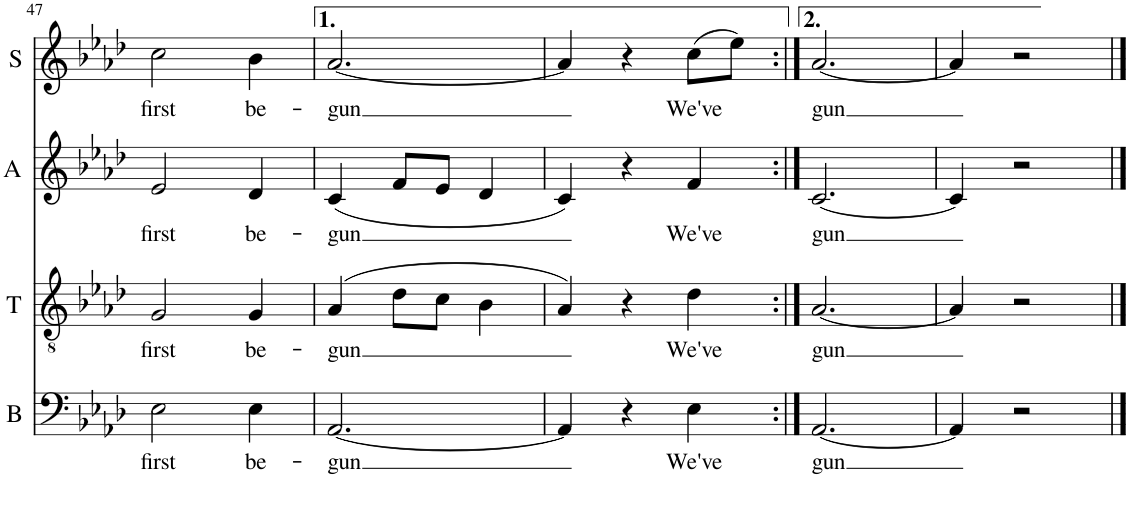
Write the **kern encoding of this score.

**kern	**text	**kern	**text	**kern	**text	**kern	**text
*part4	*part4	*part3	*part3	*part2	*part2	*part1	*part1
*staff4	*staff4	*staff3	*staff3	*staff2	*staff2	*staff1	*staff1
*I"B	*	*I"T	*	*I"A	*	*I"S	*
*I'B	*	*I'T	*	*I'A	*	*I'S	*
!!LO:PB:g=z
*clefF4	*	*clefGv2	*	*clefG2	*	*clefG2	*
*k[b-e-a-d-]	*	*k[b-e-a-d-]	*	*k[b-e-a-d-]	*	*k[b-e-a-d-]	*
*M3/4	*	*M3/4	*	*M3/4	*	*M3/4	*
=47	=47	=47	=47	=47	=47	=47	=47
!	!LO:LY:b	!	!LO:LY:b	!	!LO:LY:b	!	!LO:LY:b
2E-\	first	2G/	first	2e-/	first	2cc\	first
!	!LO:LY:b	!	!LO:LY:b	!	!LO:LY:b	!	!LO:LY:b
4E-\	be-	4G/	be-	4d-/	be-	4b-\	be-
=48	=48	=48	=48	=48	=48	=48	=48
!	!LO:LY:b	!	!LO:LY:b	!	!LO:LY:b	!	!LO:LY:b
[2.AA-/	-gun	(4A-/	-gun	(4c/	-gun	[2.a-/	-gun
.	.	8d-\L	.	8f/L	.	.	.
.	.	8c\J	.	8e-/J	.	.	.
.	.	4B-\	.	4d-/	.	.	.
=49	=49	=49	=49	=49	=49	=49	=49
4AA-/]	.	4A-/)	.	4c/)	.	4a-/]	.
4r	.	4r	.	4r	.	4r	.
!	!LO:LY:b	!	!LO:LY:b	!	!LO:LY:b	!	!LO:LY:b
4E-\	We've	4d-\	We've	4f/	We've	(8cc\L	We've
.	.	.	.	.	.	8ee-\J)	.
=50:|!	=50:|!	=50:|!	=50:|!	=50:|!	=50:|!	=50:|!	=50:|!
!	!LO:LY:b	!	!LO:LY:b	!	!LO:LY:b	!	!LO:LY:b
[2.AA-/	gun	[2.A-/	gun	[2.c/	gun	[2.a-/	gun
=51	=51	=51	=51	=51	=51	=51	=51
4AA-/]	.	4A-/]	.	4c/]	.	4a-/]	.
2r	.	2r	.	2r	.	2r	.
==	==	==	==	==	==	==	==
*-	*-	*-	*-	*-	*-	*-	*-
